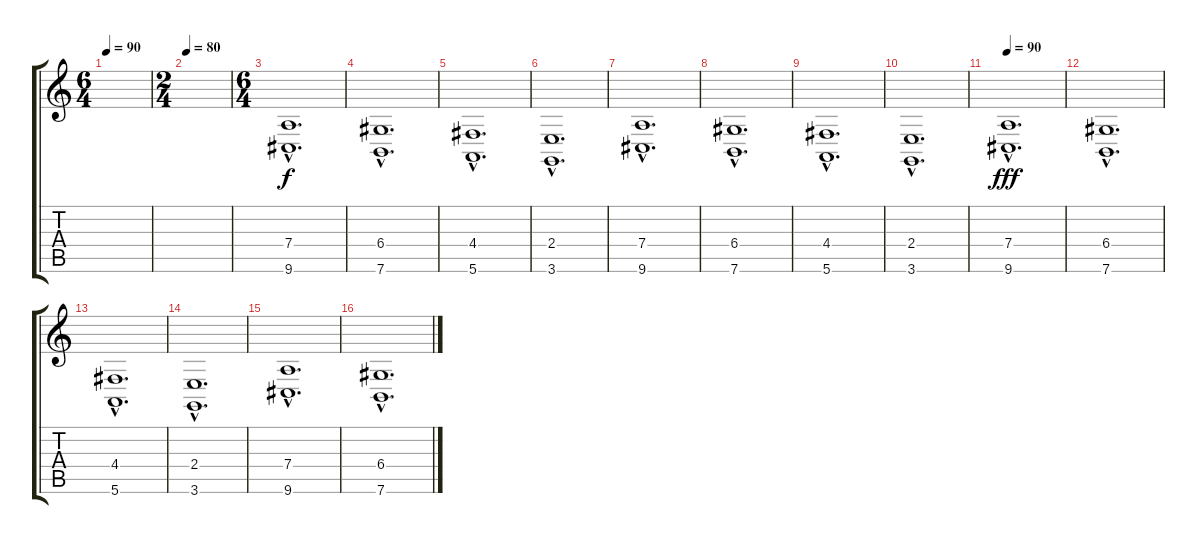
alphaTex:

\track "" {instrument stringensemble2}
\staff {score tabs}
\tuning (E4 B3 G3 D3 A2 E2) {hide}
\ts (6 4)
\tempo 90
\clef g2
\ks c
|
\ts (2 4)
\tempo 80
|
\ts (6 4)
(7.4{hac} 9.6{hac}).1{d} |
(6.4{hac} 7.6{hac}).1{d} |
(4.4{hac} 5.6{hac}).1{d} |
(2.4{hac} 3.6{hac}).1{d} |
(7.4{hac} 9.6{hac}).1{d} |
(6.4{hac} 7.6{hac}).1{d} |
(4.4{hac} 5.6{hac}).1{d} |
(2.4{hac} 3.6{hac}).1{d} |
\tempo 90
(7.4{hac} 9.6{hac}).1{d dy fff} |
(6.4{hac} 7.6{hac}).1{d} |
(4.4{hac} 5.6{hac}).1{d} |
(2.4{hac} 3.6{hac}).1{d} |
(7.4{hac} 9.6{hac}).1{d} |
(6.4{hac} 7.6{hac}).1{d}
